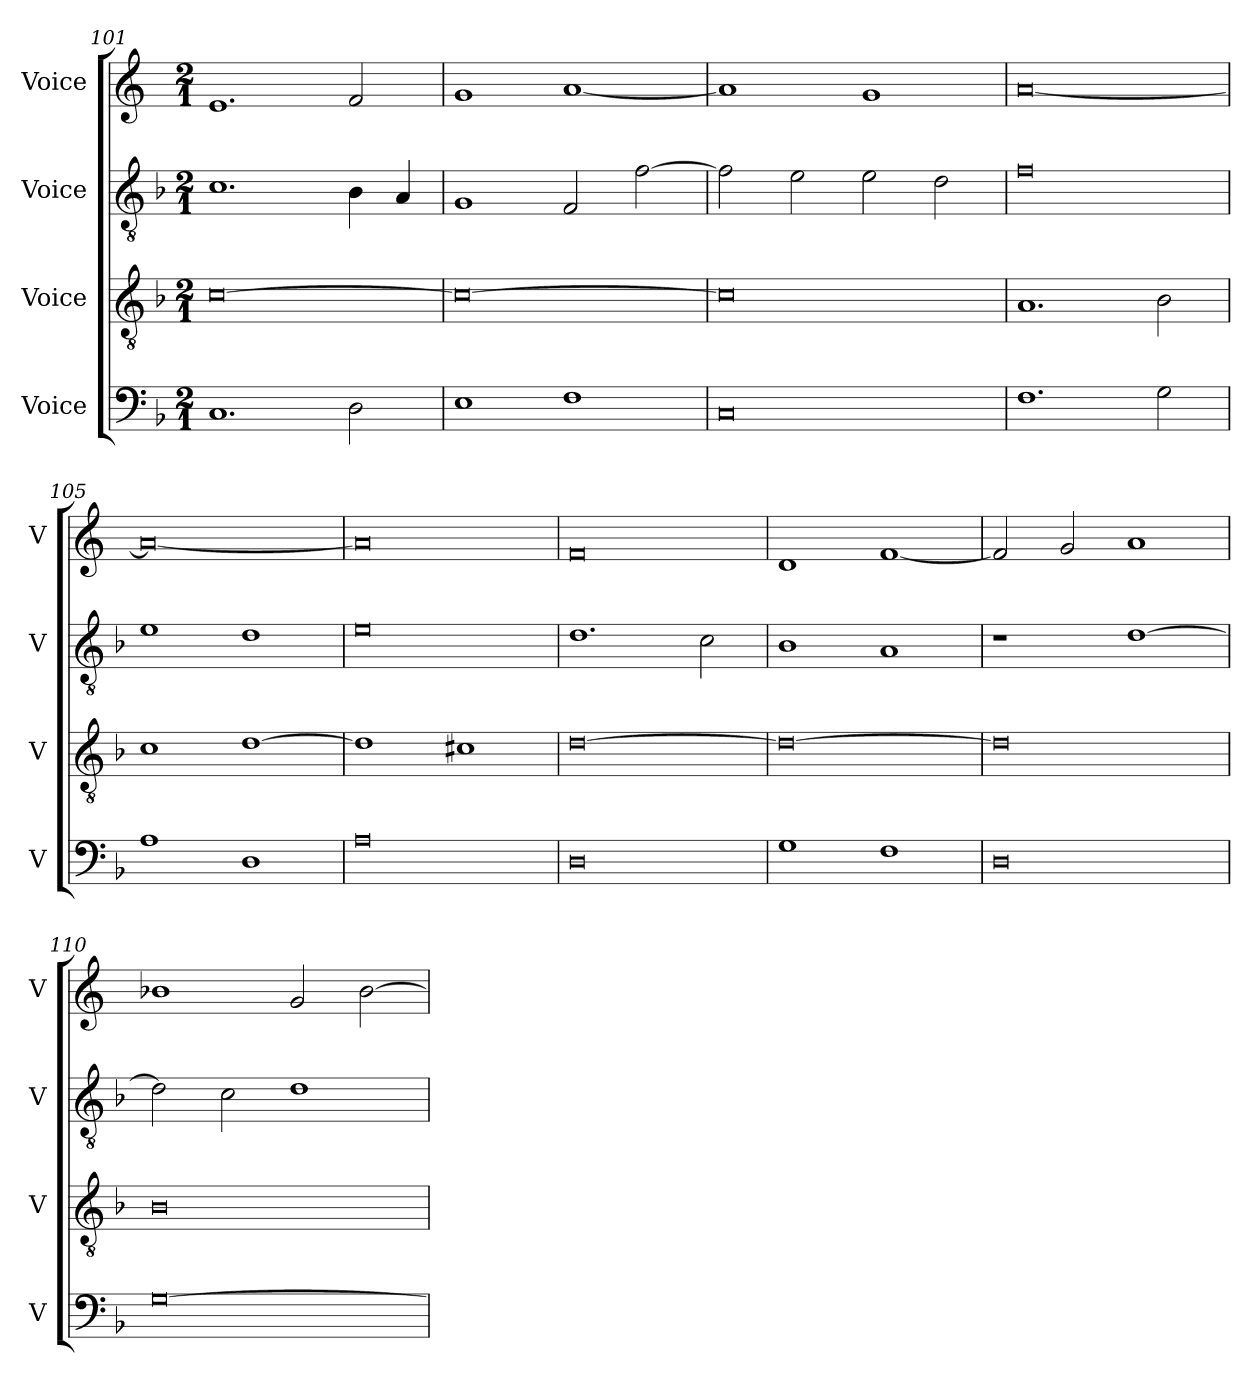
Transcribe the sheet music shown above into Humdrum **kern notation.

**kern	**kern	**kern	**kern
*part4	*part3	*part2	*part1
*staff4	*staff3	*staff2	*staff1
*I"Voice	*I"Voice	*I"Voice	*I"Voice
*I'V	*I'V	*I'V	*I'V
*clefF4	*clefGv2	*clefGv2	*clefG2
*k[b-]	*k[b-]	*k[b-]	*k[]
*M2/1	*M2/1	*M2/1	*M2/1
=101	=101	=101	=101
1.C	[0c	1.c	1.e
2D\	.	4B-\	2f/
.	.	4A/	.
=102	=102	=102	=102
1E	0c_	1G	1g
1F	.	2F/	[1a
.	.	[2f\	.
=103	=103	=103	=103
0C	0c]	2f\]	1a]
.	.	2e\	.
.	.	2e\	1g
.	.	2d\	.
!!LO:LB:g=z
=104	=104	=104	=104
1.F	1.A	0f	[0a
2G\	2B-\	.	.
=105	=105	=105	=105
1A	1c	1e	0a_
1D	[1d	1d	.
=106	=106	=106	=106
0A	1d]	0e	0a]
.	1c#X	.	.
=107	=107	=107	=107
0D	[0d	1.d	0f
.	.	2c\	.
=108	=108	=108	=108
1G	0d_	1B-	1d
1F	.	1A	[1f
!!LO:PB:g=z
=109	=109	=109	=109
0D	0d]	1r	2f/]
.	.	.	2g/
.	.	[1d	1a
=110	=110	=110	=110
[0G	0B-	2d\]	1b-X
.	.	2c\	.
.	.	1d	2g/
.	.	.	[2b-\
=	=	=	=
*-	*-	*-	*-
